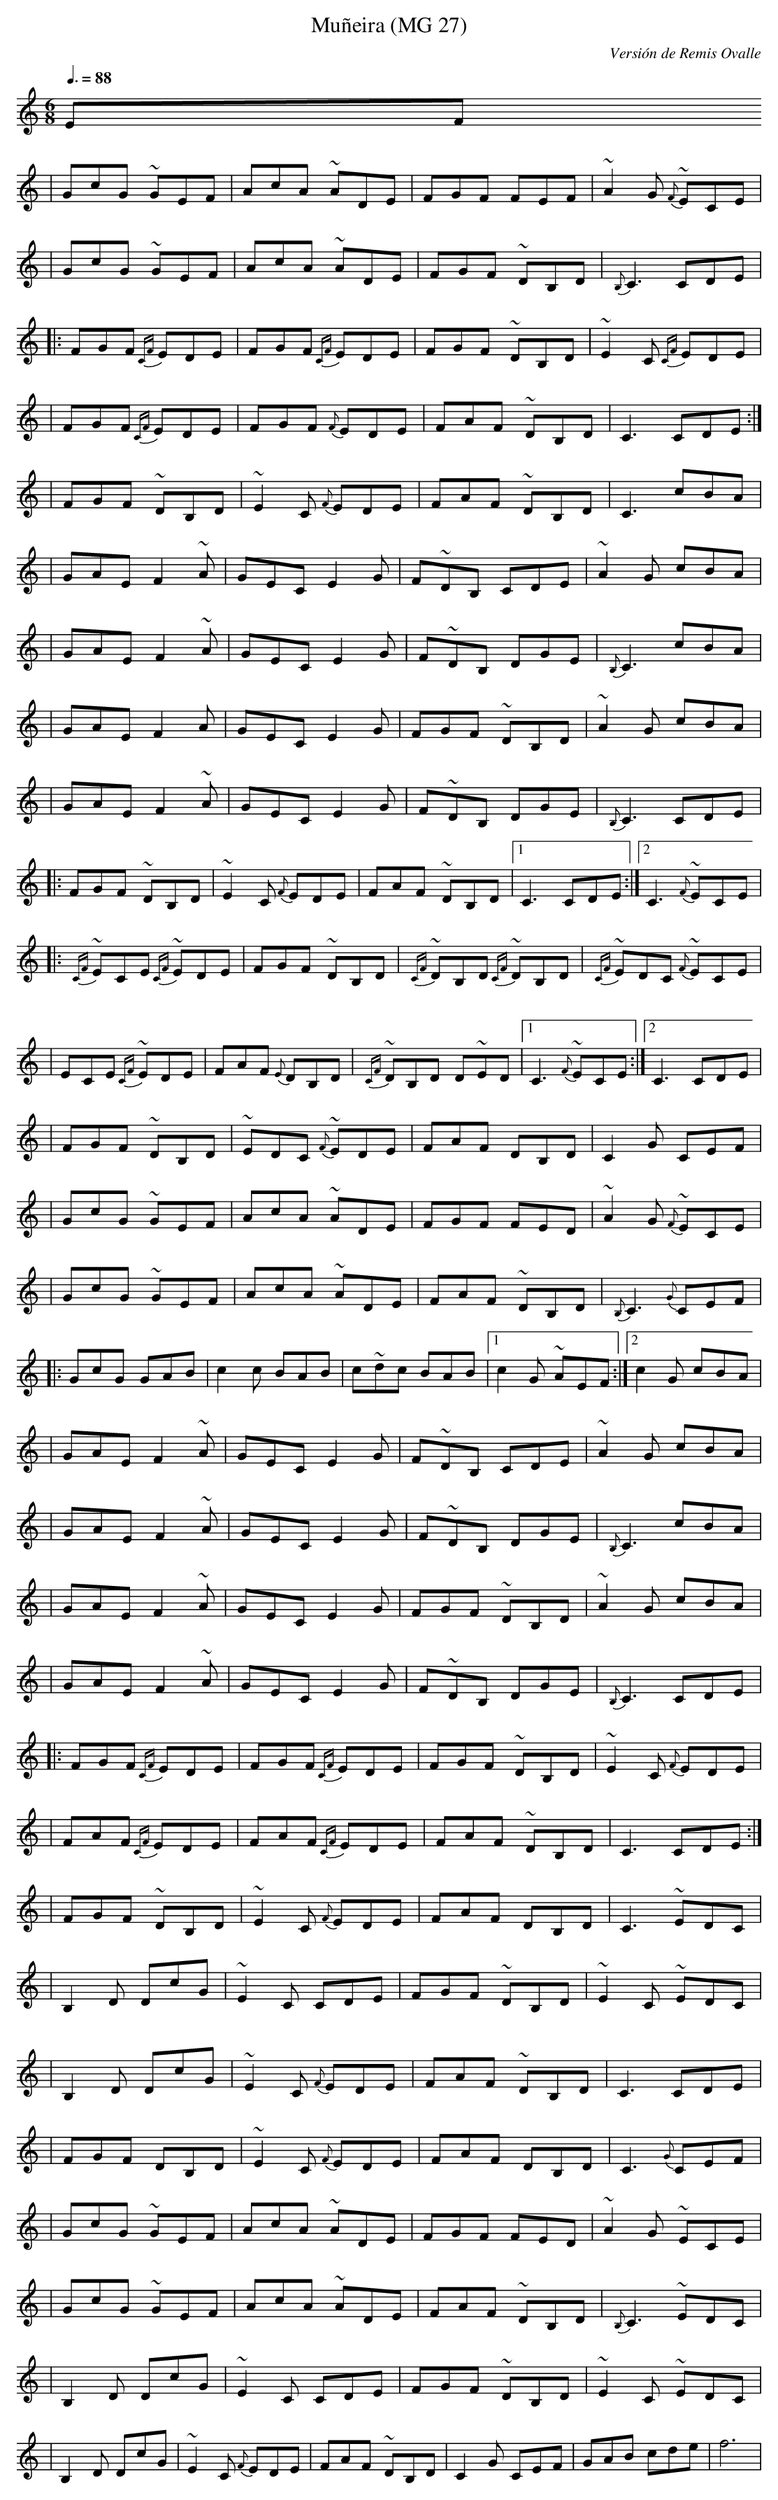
X:1
T:Muñeira (MG 27)
C:Versión de Remis Ovalle
E:Nivel 3
M:6/8
L:1/8
Q:3/8=88
K:C
EF
|GcG ~GEF|AcA ~ADE|FGF FEF|~A2 G {F}~ECE|
|GcG ~GEF|AcA ~ADE|FGF ~DB,D|{B,}C3 CDE|
|: FGF {CF}EDE|FGF {CF}EDE|FGF ~DB,D|~E2 C {CF}EDE|
|FGF {CF}EDE|FGF {F}EDE|FAF ~DB,D|C3 CDE :|
|FGF ~DB,D|~E2 C {F}EDE|FAF ~DB,D|C3 cBA|
|GAE F2 ~A|GEC E2 G|F~DB, CDE|~A2 G cBA|
|GAE F2 ~A|GEC E2 G|F~DB, DGE|{B,}C3 cBA|
|GAE F2 A|GEC E2 G|FGF ~DB,D|~A2 G cBA|
|GAE F2 ~A|GEC E2 G|F~DB, DGE|{B,}C3 CDE|
|: FGF ~DB,D|~E2 C {F}EDE|FAF ~DB,D|[1 C3 CDE :|[2 C3 {F}~ECE|
|: {CF}~ECE {CF}~EDE|FGF ~DB,D|{CF}~DB,D {CF}~DB,D|{CF}~EDC {F}~ECE|
|ECE {CF}~EDE|FAF {E}DB,D|{CF}~DB,D D~ED|[1 C3 {F}~ECE :|[2 C3 CDE|
|FGF ~DB,D|~EDC {F}~EDE|FAF DB,D|C2 G CEF|
|GcG ~GEF|AcA ~ADE|FGF FED|~A2 G {F}~ECE|
|GcG ~GEF|AcA ~ADE|FAF ~DB,D|{B,}C3 {G}CEF|
|: GcG GAB|c2 c BAB|c~dc BAB|[1 c2 G ~AEF :|[2 c2 G cBA|
|GAE F2 ~A|GEC E2 G|F~DB, CDE|~A2 G cBA|
|GAE F2 ~A|GEC E2 G|F~DB, DGE|{B,}C3 cBA|
|GAE F2 ~A|GEC E2 G|FGF ~DB,D|~A2 G cBA|
|GAE F2 ~A|GEC E2 G|F~DB, DGE|{B,}C3 CDE|
|: FGF {CF}EDE|FGF {CF}EDE|FGF ~DB,D|~E2 C {F}EDE|
|FAF {CF}EDE|FAF {CF}EDE|FAF ~DB,D|C3 CDE :|
|FGF ~DB,D|~E2 C {F}EDE|FAF DB,D|C3 ~EDC|
|B,2 D DcG|~E2 C CDE|FGF ~DB,D|~E2 C ~EDC|
|B,2 D DcG|~E2 C {F}EDE|FAF ~DB,D|C3 CDE|
|FGF DB,D|~E2 C {F}EDE|FAF DB,D|C3 {G}CEF|
|GcG ~GEF|AcA ~ADE|FGF FED|~A2 G ~ECE|
|GcG ~GEF|AcA ~ADE|FAF ~DB,D|{B,}C3 ~EDC|
|B,2 D DcG|~E2 C CDE|FGF ~DB,D|~E2 C ~EDC|
|B,2 D DcG|~E2 C {F}EDE|FAF ~DB,D|C2 G CEF|GAB cde|f6|
